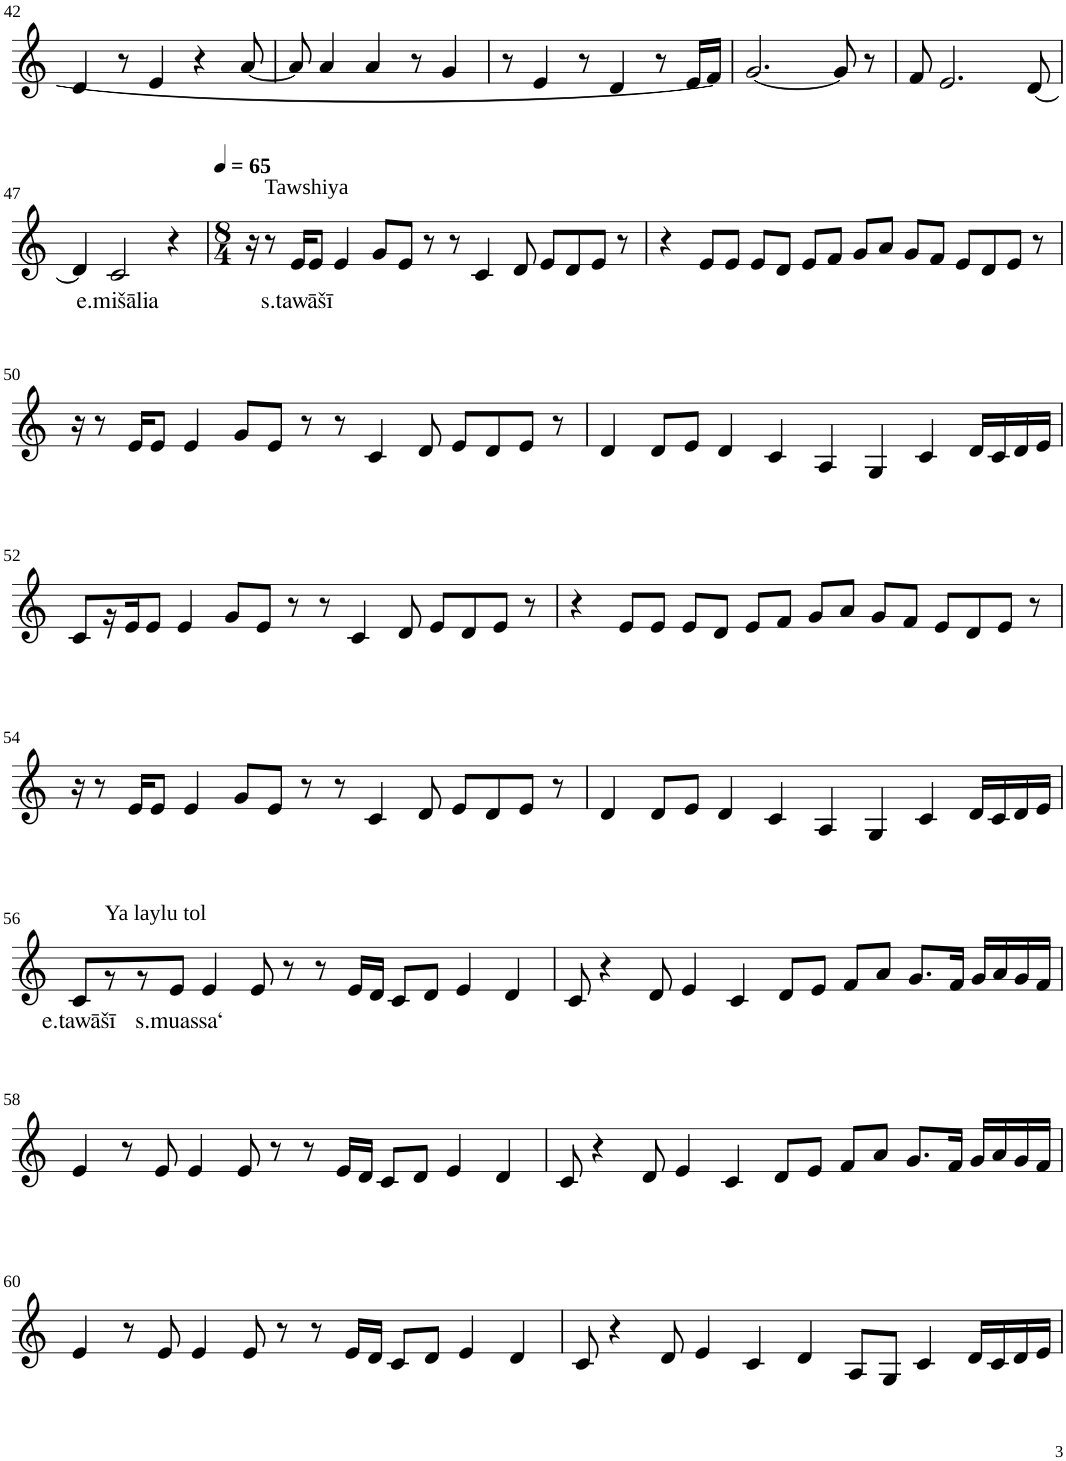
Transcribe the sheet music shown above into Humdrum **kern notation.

**kern	**text
*part1	*part1
*staff1	*staff1
*I"Violin	*
!!LO:PB:g=z
*clefG2	*
*k[]	*
*M4/4	*
=42	=42
4d/	.
8r	.
4e/	.
4r	.
[8a/	.
=43	=43
8a/]	.
4a/	.
4a/	.
8r	.
4g/	.
=44	=44
8r	.
4e/	.
8r	.
4d/	.
8r	.
16e/LL	.
16f/JJ]	.
=45	=45
[2.g/	.
8g/]	.
8r	.
=46	=46
8f/	.
2.e/	.
[8d/	.
!!LO:LB:g=z
=47	=47
4d/]	.
!	!LO:LY:b
2c/	e.mišālia
4r	.
=48	=48
*M8/4	*
*MM65	*
16r	.
!LO:TX:a:t=Tawshiya	!
8r	.
!	!LO:LY:b
16e/KL	s.tawāšī
8e/J	.
4e/	.
8g/L	.
8e/J	.
8r	.
8r	.
4c/	.
8d/	.
8e/L	.
8d/	.
8e/J	.
8r	.
=49	=49
4r	.
8e/L	.
8e/J	.
8e/L	.
8d/J	.
8e/L	.
8f/J	.
8g/L	.
8a/J	.
8g/L	.
8f/J	.
8e/L	.
8d/	.
8e/J	.
8r	.
!!LO:LB:g=z
=50	=50
16r	.
8r	.
16e/KL	.
8e/J	.
4e/	.
8g/L	.
8e/J	.
8r	.
8r	.
4c/	.
8d/	.
8e/L	.
8d/	.
8e/J	.
8r	.
=51	=51
4d/	.
8d/L	.
8e/J	.
4d/	.
4c/	.
4A/	.
4G/	.
4c/	.
16d/LL	.
16c/	.
16d/	.
16e/JJ	.
!!LO:LB:g=z
=52	=52
8c/L	.
16r	.
16e/J	.
8e/J	.
4e/	.
8g/L	.
8e/J	.
8r	.
8r	.
4c/	.
8d/	.
8e/L	.
8d/	.
8e/J	.
8r	.
=53	=53
4r	.
8e/L	.
8e/J	.
8e/L	.
8d/J	.
8e/L	.
8f/J	.
8g/L	.
8a/J	.
8g/L	.
8f/J	.
8e/L	.
8d/	.
8e/J	.
8r	.
!!LO:LB:g=z
=54	=54
16r	.
8r	.
16e/KL	.
8e/J	.
4e/	.
8g/L	.
8e/J	.
8r	.
8r	.
4c/	.
8d/	.
8e/L	.
8d/	.
8e/J	.
8r	.
=55	=55
4d/	.
8d/L	.
8e/J	.
4d/	.
4c/	.
4A/	.
4G/	.
4c/	.
16d/LL	.
16c/	.
16d/	.
16e/JJ	.
!!LO:LB:g=z
=56	=56
!	!LO:LY:b
8c/L	e.tawāšī
!LO:TX:a:t=Ya laylu tol	!
8r	.
8r	.
!	!LO:LY:b
8e/J	s.muassa‘
4e/	.
8e/	.
8r	.
8r	.
16e/LL	.
16d/JJ	.
8c/L	.
8d/J	.
4e/	.
4d/	.
=57	=57
8c/	.
4r	.
8d/	.
4e/	.
4c/	.
8d/L	.
8e/J	.
8f/L	.
8a/J	.
8.g/L	.
16f/Jk	.
16g/LL	.
16a/	.
16g/	.
16f/JJ	.
!!LO:LB:g=z
=58	=58
4e/	.
8r	.
8e/	.
4e/	.
8e/	.
8r	.
8r	.
16e/LL	.
16d/JJ	.
8c/L	.
8d/J	.
4e/	.
4d/	.
=59	=59
8c/	.
4r	.
8d/	.
4e/	.
4c/	.
8d/L	.
8e/J	.
8f/L	.
8a/J	.
8.g/L	.
16f/Jk	.
16g/LL	.
16a/	.
16g/	.
16f/JJ	.
!!LO:LB:g=z
=60	=60
4e/	.
8r	.
8e/	.
4e/	.
8e/	.
8r	.
8r	.
16e/LL	.
16d/JJ	.
8c/L	.
8d/J	.
4e/	.
4d/	.
=61	=61
8c/	.
4r	.
8d/	.
4e/	.
4c/	.
4d/	.
8A/L	.
8G/J	.
4c/	.
16d/LL	.
16c/	.
16d/	.
16e/JJ	.
=	=
*-	*-
